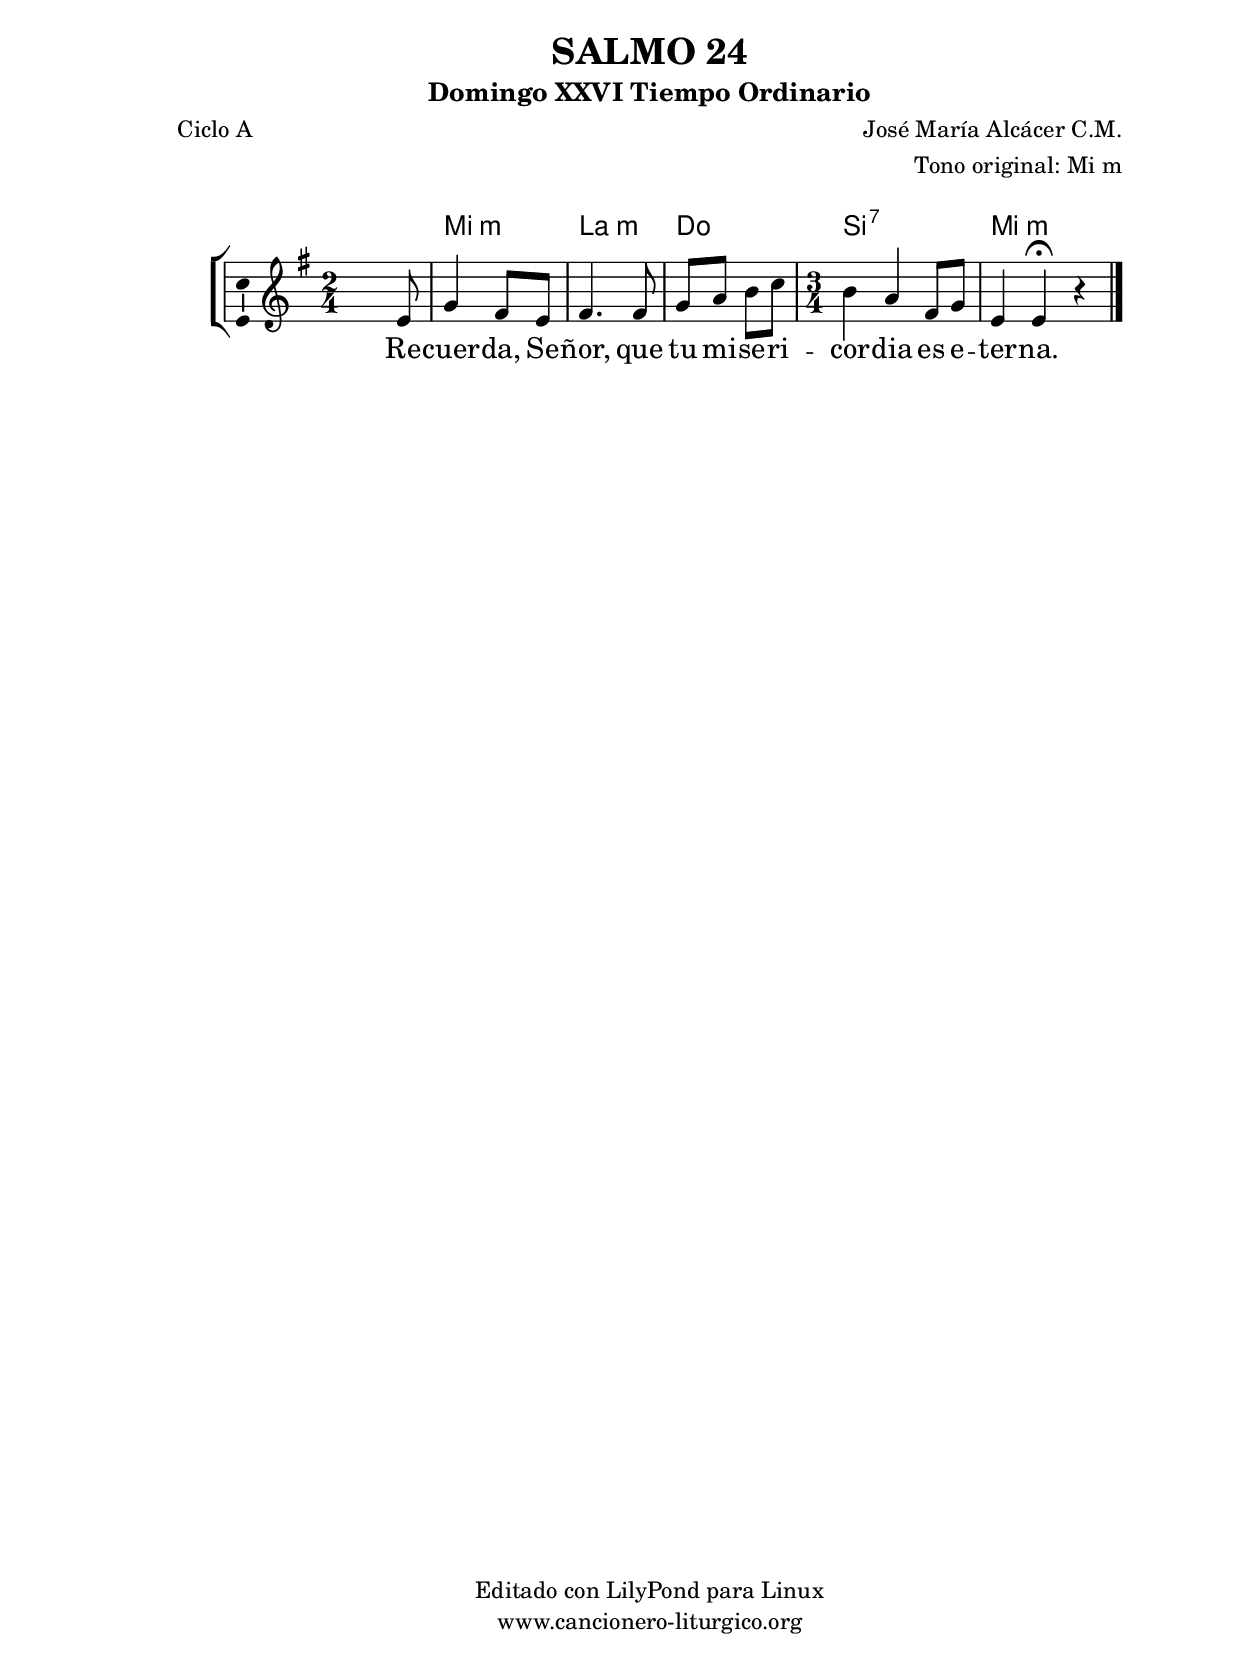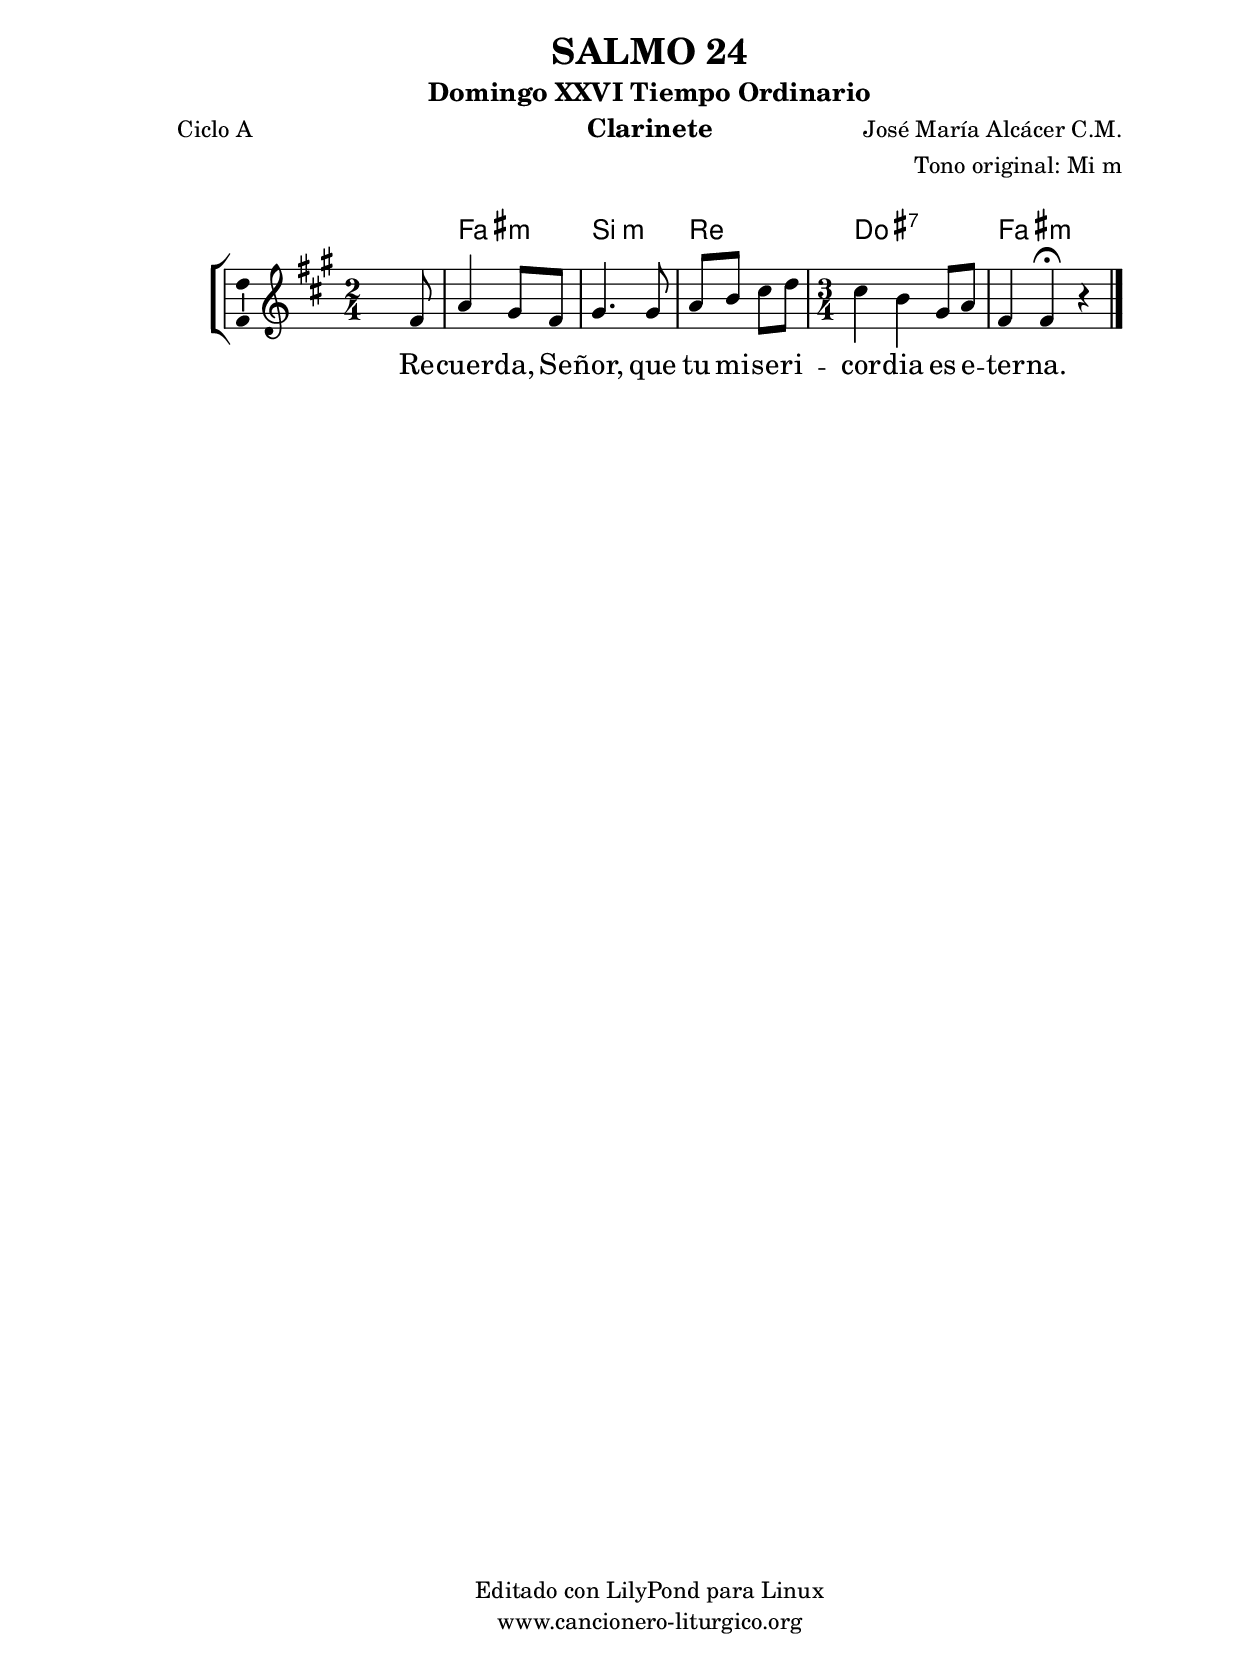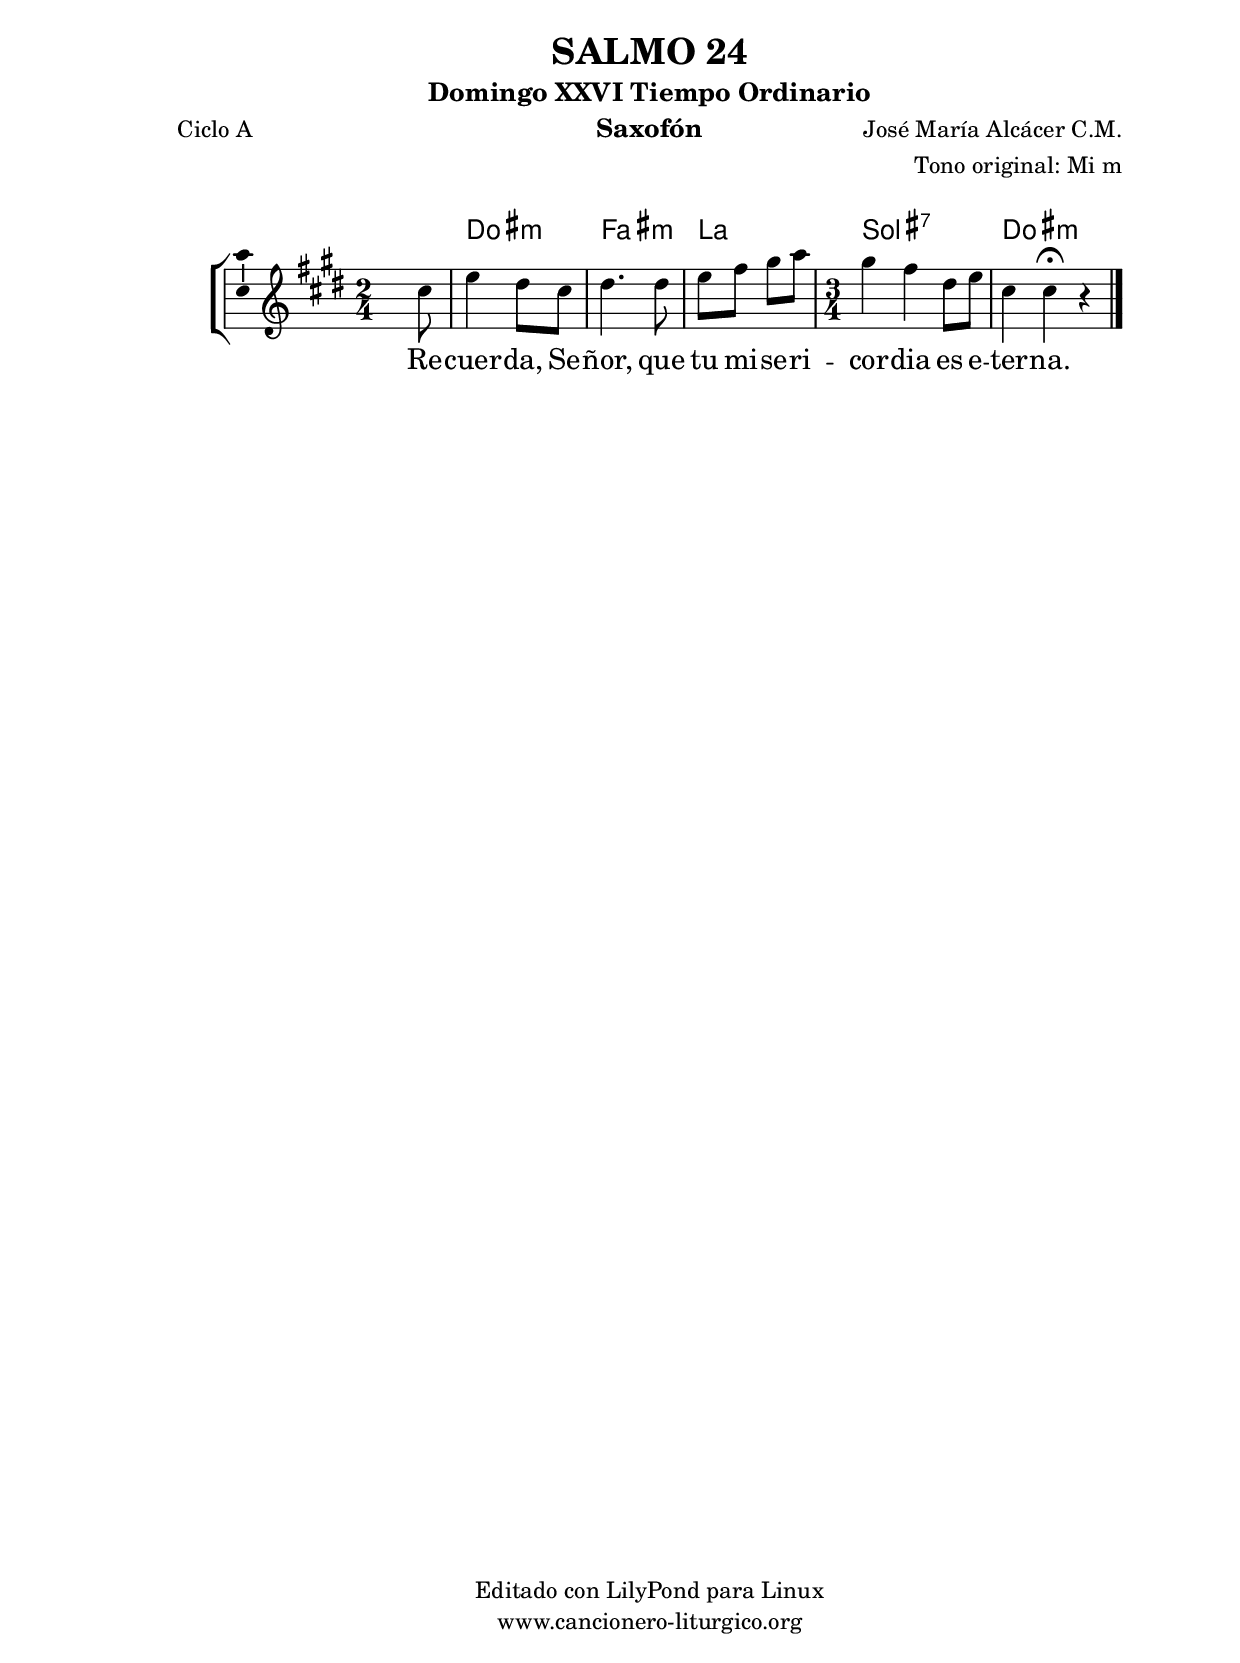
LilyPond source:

%
%para convertir .midi en .wav:
%timidity filename.midi -Ow -o finename.wav
%
%
%Para convertir de .wav a .mp3:
%lame -h -m j filename.wav
%
%
%para escuchar el midi:
%timidity nombrefichero.midi
%


%versión de lilypond para la que se ha escrito esta partitura:
\version "2.16.0"

	%Tamaño papel
	#(set-default-paper-size "a4")
	%Tamaño partitura
	#(set-global-staff-size 20)
	%No responde al pulsar sobre una nota
	#(ly:set-option 'point-and-click #f)

%parámetros del encabezamiento:
\header {
	title = "SALMO 24"
	subtitle = "Domingo XXVI Tiempo Ordinario"
	composer = "José María Alcácer C.M."
	poet = "Ciclo A"
	meter = ""
	arranger = "Tono original: Mi m"
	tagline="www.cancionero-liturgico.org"
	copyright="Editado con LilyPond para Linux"
	}

%parámetros asociados al papel:
\paper  {
	oddHeaderMarkup = \markup {\fill-line { \on-the-fly #not-first-page \fromproperty #'header:title \on-the-fly #not-first-page \fromproperty #'header:composer }}
	evenHeaderMarkup = \markup {\fill-line { \fromproperty #'header:composer \fromproperty #'header:title }}
	#(set-paper-size "a4")
	print-page-number = ##f
	first-page-number = 1
	print-first-page-number = ##f
%	head-separation = 3.0 \cm
	top-margin = 2.0 \cm
	bottom-margin = 0.5\cm
%%%	bottom-margin = -1.0\cm
	left-margin = 3.0 \cm
	line-width = 16.0 \cm 
	indent = 8\mm
	interscoreline = 2.\mm
	between-system-space = 15\mm
%	para que las partituras no llenen la hoja:
	ragged-bottom = ##t
%	idem para la última hoja:
	ragged-last-bottom = ##f
%	para que las partituras llenen el ancho del papel:
	ragged-last = ##f
	after-title-space = 2.5 \cm
%page-count=1
%system-count=8

	%Flexible Vertical Spacing
%	markup-markup-spacing =
%	#'((basic-distance . 15) (minimum-distance . 15) (padding . 3))
	markup-system-spacing =
	#'((basic-distance . 15) (minimum-distance . 15) (padding . 3))
	system-system-spacing =
	#'((basic-distance . 15) (minimum-distance . 15) (padding . 3))
	score-system-spacing =
	#'((basic-distance . 15) (minimum-distance . 15) (padding . 5))
%	top-system-spacing = % header
%	#'((basic-distance . 8) (minimum-distance . 0) (padding . 3))
%	top-markup-spacing =
%	#'((basic-distance . 20) (minimum-distance . 20) (padding . 3))
	last-bottom-spacing = % footer
	#'((basic-distance . 5) (minimum-distance . 5) (padding . 3))
%	score-markup-spacing =
%	#'((basic-distance . 16) (minimum-distance . 13) (padding . 3))

	}


%parámetros que afectan a toda la partitura:
global =  {
	%clave de sol (G):
	\clef G
	%armadura:
%	\transpose ees c
	\key e \minor
	\tempo 4=70
	\set Score.tempoHideNote = ##t
	}


acordes = {
	\italianChords
	\chordmode {
%	\transpose ees c
{

s2
e2:m a:m c b2.:7 e2:m

	}
	}
}

melodia = 
%\transpose ees c
{
	\relative c'{
	\time 2/4
%	\partial 4*1

s4 s8 e8
g4 fis8 e
fis4. fis8
g8 a b c

\time 3/4
b4 a fis8 g
e4 e \fermata r4

	\bar "|."
	}
	}


texto = \lyricmode {
Re -- cuer -- da, Se -- ñor, que tu mi -- se -- ri -- cor -- dia es e -- ter -- na.
	}


acordesStaff = \context ChordNames = acordesStaff <<
	\set chordChanges = ##t
	\acordes
	>>


vozStaff = \context Voice = vozStaff
\with {\consists "Ambitus_engraver"}
<<
%	\set Staff.instrumentName = ""
%	\set Staff.shortInstrumentName = ""
%	\set Staff.midiInstrument = #"clarinet"
%	\set Staff.midiInstrument = #"cello"
%	\set Staff.midiInstrument = #"flute"
	\set Staff.midiInstrument = #"electric guitar (jazz)"
%	\set Staff.midiInstrument = #"english horn"
%	\set Staff.midiInstrument = #"violin"
%	\set Staff.midiInstrument = #"glockenspiel"
	\set Staff.midiMinimumVolume = #0.7
	\set Staff.midiMaximumVolume = #0.9
	\global
	\melodia
	>>


textoStaff = \context Lyrics = textoStaff <<
	\lyricsto vozStaff \texto
	>>

\book {
	\score {
		\context ChoirStaff {
			\override StaffGroup.SystemStartBracket #'collapse-height = #1
			\override Score.SystemStartBar #'collapse-height = #1
			<<
			\acordesStaff
			\vozStaff
			\textoStaff
			>>
			}
		\layout {
	    		\context {
				\Lyrics
				\override LyricText #'font-size = #2
				}
	   		 \context {
				\Score
				%fontSize = #3
				\override StaffSymbol #'staff-space = #(magstep +3)
				%\override Beam #'thickness = #0.55
				%\override SpacingSpanner #'spacing-increment = #1.0
				%\override Slur #'height-limit = #1.5
				}
			}
		}
	\score {
		\unfoldRepeats
		\context ChoirStaff {
			<<
			\acordesStaff
			\vozStaff
			>>
			}
		\midi {
	  		\context {
	  			\Score
				tempoWholesPerMinute = #(ly:make-moment 70 4)
				}
			}
		}
	}

%Partitura para clarinete
#(define output-suffix "C")
\book {
	\header{
		instrument = "Clarinete"
		}
	\score {
		\context ChoirStaff {
			\override StaffGroup.SystemStartBracket #'collapse-height = #1
			\override Score.SystemStartBar #'collapse-height = #1
\transpose c d
			<<
			\acordesStaff
			\vozStaff
			\textoStaff
			>>
			}
		\layout {
	    		\context {
				\Lyrics
				\override LyricText #'font-size = #2
				}
	   		 \context {
				\Score
				%fontSize = #3
				\override StaffSymbol #'staff-space = #(magstep +3)
				%\override Beam #'thickness = #0.55
				%\override SpacingSpanner #'spacing-increment = #1.0
				%\override Slur #'height-limit = #1.5
				}
			}
		}
	}

%Partitura para saxofón
#(define output-suffix "S")
\book {
	\header{
		instrument = "Saxofón"
		}
	\score {
		\context ChoirStaff {
			\override StaffGroup.SystemStartBracket #'collapse-height = #1
			\override Score.SystemStartBar #'collapse-height = #1
\transpose c a
			<<
			\acordesStaff
			\vozStaff
			\textoStaff
			>>
			}
		\layout {
	    		\context {
				\Lyrics
				\override LyricText #'font-size = #2
				}
	   		 \context {
				\Score
				%fontSize = #3
				\override StaffSymbol #'staff-space = #(magstep +3)
				%\override Beam #'thickness = #0.55
				%\override SpacingSpanner #'spacing-increment = #1.0
				%\override Slur #'height-limit = #1.5
				}
			}
		}
	}

